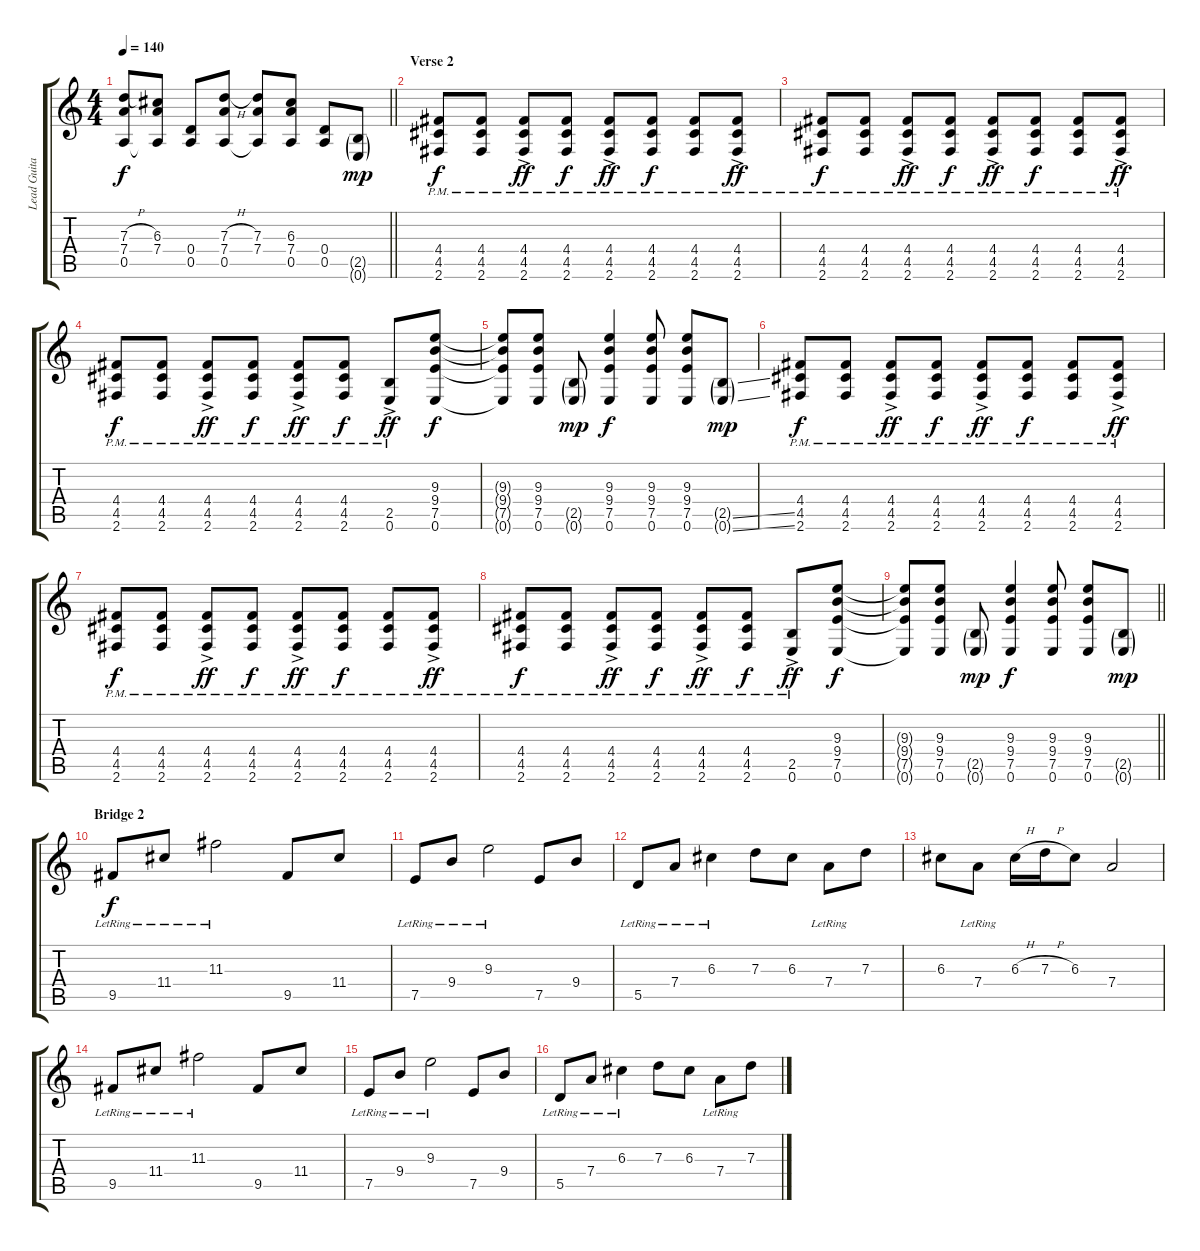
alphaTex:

\track ("Lead Guitar" "Lead Guita") {instrument distortionguitar}
\staff {score tabs}
\tuning (E4 B3 G3 D3 A2 E2) {hide}
\ts (4 4)
\tempo 140
\clef g2
\barLineRight lightlight
\ks c
(7.3{h} 7.4 0.5{t}).8{dy f} (6.3 7.4 0.5{t}).8 (0.4 0.5).8 (7.3{h} 7.4 0.5).8 (7.3 7.4 0.5{t}).8 (6.3 7.4 0.5).8 (0.4 0.5).8 (2.5{g} 0.6{g}).8{dy mp} |
\section ("" "Verse 2")
(4.4{pm} 4.5{pm} 2.6{pm}).8{dy f} (4.4{pm} 4.5{pm} 2.6{pm}).8 (4.4{ac pm} 4.5{ac pm} 2.6{ac pm}).8{dy ff} (4.4{pm} 4.5{pm} 2.6{pm}).8{dy f} (4.4{ac pm} 4.5{ac pm} 2.6{ac pm}).8{dy ff} (4.4{pm} 4.5{pm} 2.6{pm}).8{dy f} (4.4{pm} 4.5{pm} 2.6{pm}).8 (4.4{ac pm} 4.5{ac pm} 2.6{ac pm}).8{dy ff} |
(4.4{pm} 4.5{pm} 2.6{pm}).8{dy f} (4.4{pm} 4.5{pm} 2.6{pm}).8 (4.4{ac pm} 4.5{ac pm} 2.6{ac pm}).8{dy ff} (4.4{pm} 4.5{pm} 2.6{pm}).8{dy f} (4.4{ac pm} 4.5{ac pm} 2.6{ac pm}).8{dy ff} (4.4{pm} 4.5{pm} 2.6{pm}).8{dy f} (4.4{pm} 4.5{pm} 2.6{pm}).8 (4.4{ac pm} 4.5{ac pm} 2.6{ac pm}).8{dy ff} |
(4.4{pm} 4.5{pm} 2.6{pm}).8{dy f} (4.4{pm} 4.5{pm} 2.6{pm}).8 (4.4{ac pm} 4.5{ac pm} 2.6{ac pm}).8{dy ff} (4.4{pm} 4.5{pm} 2.6{pm}).8{dy f} (4.4{ac pm} 4.5{ac pm} 2.6{ac pm}).8{dy ff} (4.4{pm} 4.5{pm} 2.6{pm}).8{dy f} (2.5{ac pm} 0.6{ac pm}).8{dy ff} (9.3 9.4 7.5 0.6).8{dy f} |
(9.3{t} 9.4{t} 7.5{t} 0.6{t}).8 (9.3 9.4 7.5 0.6).8 (2.5{g} 0.6{g}).8{dy mp} (9.3 9.4 7.5 0.6).4{dy f} (9.3 9.4 7.5 0.6).8 (9.3 9.4 7.5 0.6).8 (2.5{ss g} 0.6{ss g}).8{dy mp} |
(4.4{pm} 4.5{pm} 2.6{pm}).8{dy f} (4.4{pm} 4.5{pm} 2.6{pm}).8 (4.4{ac pm} 4.5{ac pm} 2.6{ac pm}).8{dy ff} (4.4{pm} 4.5{pm} 2.6{pm}).8{dy f} (4.4{ac pm} 4.5{ac pm} 2.6{ac pm}).8{dy ff} (4.4{pm} 4.5{pm} 2.6{pm}).8{dy f} (4.4{pm} 4.5{pm} 2.6{pm}).8 (4.4{ac pm} 4.5{ac pm} 2.6{ac pm}).8{dy ff} |
(4.4{pm} 4.5{pm} 2.6{pm}).8{dy f} (4.4{pm} 4.5{pm} 2.6{pm}).8 (4.4{ac pm} 4.5{ac pm} 2.6{ac pm}).8{dy ff} (4.4{pm} 4.5{pm} 2.6{pm}).8{dy f} (4.4{ac pm} 4.5{ac pm} 2.6{ac pm}).8{dy ff} (4.4{pm} 4.5{pm} 2.6{pm}).8{dy f} (4.4{pm} 4.5{pm} 2.6{pm}).8 (4.4{ac pm} 4.5{ac pm} 2.6{ac pm}).8{dy ff} |
(4.4{pm} 4.5{pm} 2.6{pm}).8{dy f} (4.4{pm} 4.5{pm} 2.6{pm}).8 (4.4{ac pm} 4.5{ac pm} 2.6{ac pm}).8{dy ff} (4.4{pm} 4.5{pm} 2.6{pm}).8{dy f} (4.4{ac pm} 4.5{ac pm} 2.6{ac pm}).8{dy ff} (4.4{pm} 4.5{pm} 2.6{pm}).8{dy f} (2.5{ac pm} 0.6{ac pm}).8{dy ff} (9.3 9.4 7.5 0.6).8{dy f} |
\barLineRight lightlight
(9.3{t} 9.4{t} 7.5{t} 0.6{t}).8 (9.3 9.4 7.5 0.6).8 (2.5{g} 0.6{g}).8{dy mp} (9.3 9.4 7.5 0.6).4{dy f} (9.3 9.4 7.5 0.6).8 (9.3 9.4 7.5 0.6).8 (2.5{g} 0.6{g}).8{dy mp} |
\section ("" "Bridge 2")
9.5{lr}.8{dy f} 11.4{lr}.8 11.3{lr}.2 9.5.8 11.4.8 |
7.5{lr}.8 9.4{lr}.8 9.3{lr}.2 7.5.8 9.4.8 |
5.5{lr}.8 7.4{lr}.8 6.3{lr}.4 7.3.8 6.3.8 7.4{lr}.8 7.3.8 |
6.3.8 7.4{lr}.8 6.3{h}.16 7.3{h}.16 6.3.8 7.4.2 |
9.5{lr}.8 11.4{lr}.8 11.3{lr}.2 9.5.8 11.4.8 |
7.5{lr}.8 9.4{lr}.8 9.3{lr}.2 7.5.8 9.4.8 |
5.5{lr}.8 7.4{lr}.8 6.3{lr}.4 7.3.8 6.3.8 7.4{lr}.8 7.3.8
